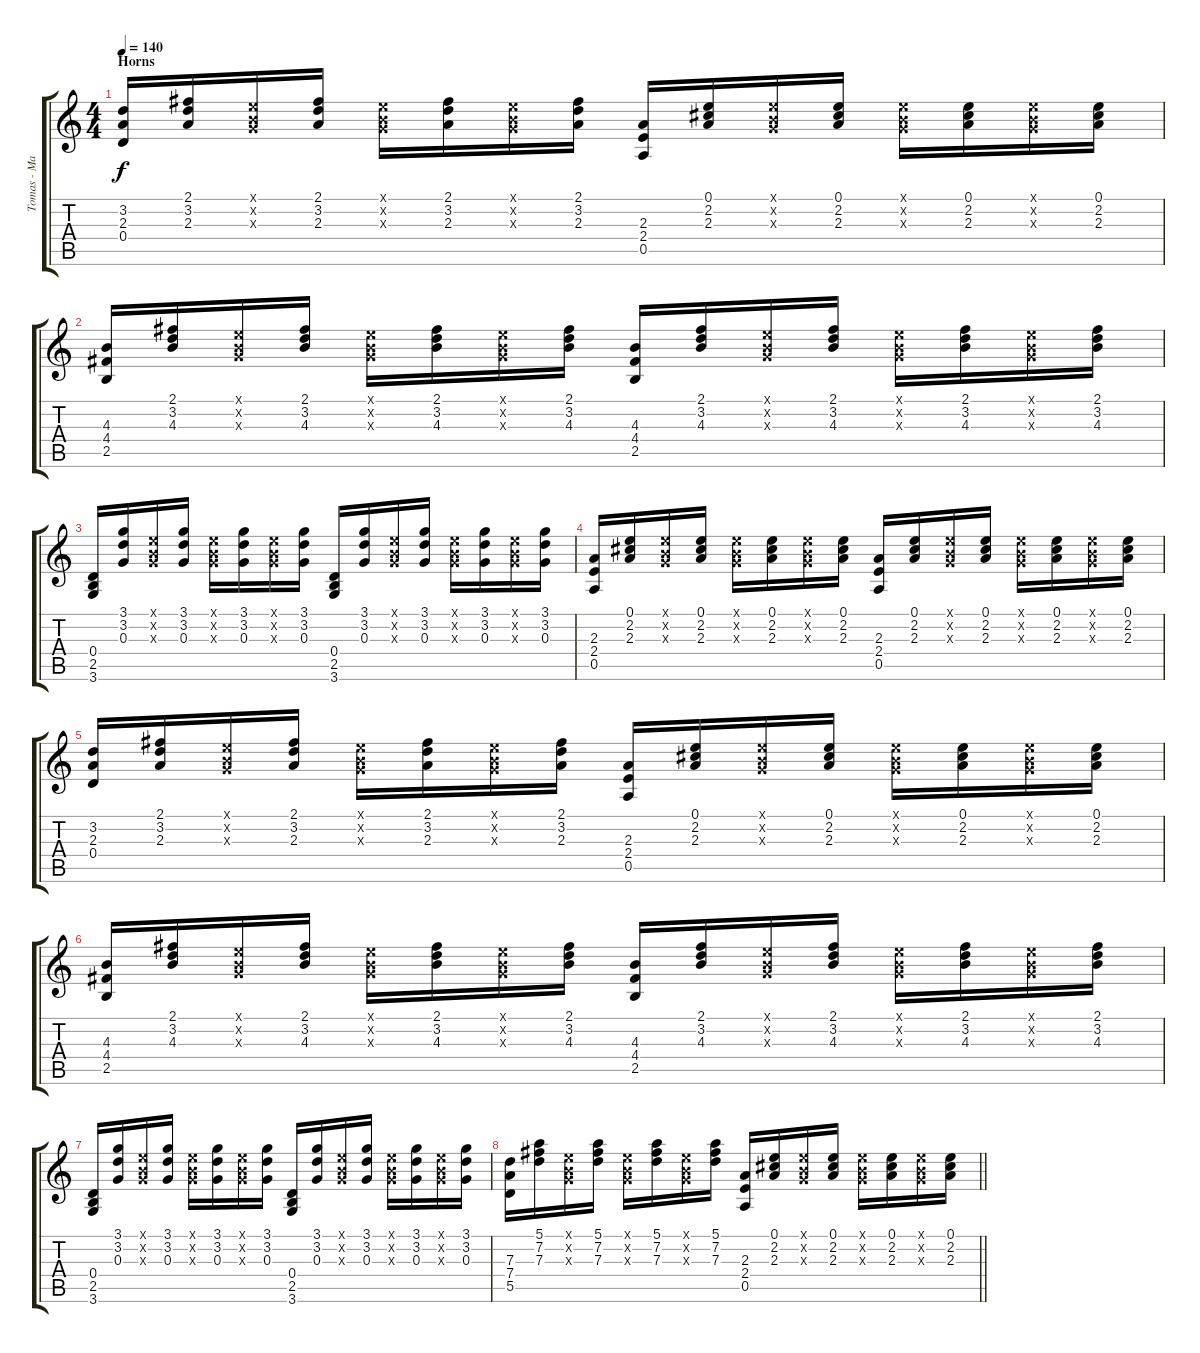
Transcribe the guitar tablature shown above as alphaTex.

\track ("Tomas - Main Guitar" "Tomas - Ma") {instrument electricguitarclean}
\staff {score tabs}
\tuning (E4 B3 G3 D3 A2 E2) {hide}
\ts (4 4)
\section ("" "Horns")
\tempo 140
\clef g2
\ks c
(3.2 2.3 0.4).16{dy f} (2.1 3.2 2.3).16 (0.1{x} 0.2{x} 0.3{x}).16 (2.1 3.2 2.3).16 (0.1{x} 0.2{x} 0.3{x}).16 (2.1 3.2 2.3).16 (0.1{x} 0.2{x} 0.3{x}).16 (2.1 3.2 2.3).16 (2.3 2.4 0.5).16 (0.1 2.2 2.3).16 (0.1{x} 0.2{x} 0.3{x}).16 (0.1 2.2 2.3).16 (0.1{x} 0.2{x} 0.3{x}).16 (0.1 2.2 2.3).16 (0.1{x} 0.2{x} 0.3{x}).16 (0.1 2.2 2.3).16 |
(4.3 4.4 2.5).16 (2.1 3.2 4.3).16 (0.1{x} 0.2{x} 0.3{x}).16 (2.1 3.2 4.3).16 (0.1{x} 0.2{x} 0.3{x}).16 (2.1 3.2 4.3).16 (0.1{x} 0.2{x} 0.3{x}).16 (2.1 3.2 4.3).16 (4.3 4.4 2.5).16 (2.1 3.2 4.3).16 (0.1{x} 0.2{x} 0.3{x}).16 (2.1 3.2 4.3).16 (0.1{x} 0.2{x} 0.3{x}).16 (2.1 3.2 4.3).16 (0.1{x} 0.2{x} 0.3{x}).16 (2.1 3.2 4.3).16 |
(0.4 2.5 3.6).16 (3.1 3.2 0.3).16 (0.1{x} 0.2{x} 0.3{x}).16 (3.1 3.2 0.3).16 (0.1{x} 0.2{x} 0.3{x}).16 (3.1 3.2 0.3).16 (0.1{x} 0.2{x} 0.3{x}).16 (3.1 3.2 0.3).16 (0.4 2.5 3.6).16 (3.1 3.2 0.3).16 (0.1{x} 0.2{x} 0.3{x}).16 (3.1 3.2 0.3).16 (0.1{x} 0.2{x} 0.3{x}).16 (3.1 3.2 0.3).16 (0.1{x} 0.2{x} 0.3{x}).16 (3.1 3.2 0.3).16 |
(2.3 2.4 0.5).16 (0.1 2.2 2.3).16 (0.1{x} 0.2{x} 0.3{x}).16 (0.1 2.2 2.3).16 (0.1{x} 0.2{x} 0.3{x}).16 (0.1 2.2 2.3).16 (0.1{x} 0.2{x} 0.3{x}).16 (0.1 2.2 2.3).16 (2.3 2.4 0.5).16 (0.1 2.2 2.3).16 (0.1{x} 0.2{x} 0.3{x}).16 (0.1 2.2 2.3).16 (0.1{x} 0.2{x} 0.3{x}).16 (0.1 2.2 2.3).16 (0.1{x} 0.2{x} 0.3{x}).16 (0.1 2.2 2.3).16 |
(3.2 2.3 0.4).16 (2.1 3.2 2.3).16 (0.1{x} 0.2{x} 0.3{x}).16 (2.1 3.2 2.3).16 (0.1{x} 0.2{x} 0.3{x}).16 (2.1 3.2 2.3).16 (0.1{x} 0.2{x} 0.3{x}).16 (2.1 3.2 2.3).16 (2.3 2.4 0.5).16 (0.1 2.2 2.3).16 (0.1{x} 0.2{x} 0.3{x}).16 (0.1 2.2 2.3).16 (0.1{x} 0.2{x} 0.3{x}).16 (0.1 2.2 2.3).16 (0.1{x} 0.2{x} 0.3{x}).16 (0.1 2.2 2.3).16 |
(4.3 4.4 2.5).16 (2.1 3.2 4.3).16 (0.1{x} 0.2{x} 0.3{x}).16 (2.1 3.2 4.3).16 (0.1{x} 0.2{x} 0.3{x}).16 (2.1 3.2 4.3).16 (0.1{x} 0.2{x} 0.3{x}).16 (2.1 3.2 4.3).16 (4.3 4.4 2.5).16 (2.1 3.2 4.3).16 (0.1{x} 0.2{x} 0.3{x}).16 (2.1 3.2 4.3).16 (0.1{x} 0.2{x} 0.3{x}).16 (2.1 3.2 4.3).16 (0.1{x} 0.2{x} 0.3{x}).16 (2.1 3.2 4.3).16 |
(0.4 2.5 3.6).16 (3.1 3.2 0.3).16 (0.1{x} 0.2{x} 0.3{x}).16 (3.1 3.2 0.3).16 (0.1{x} 0.2{x} 0.3{x}).16 (3.1 3.2 0.3).16 (0.1{x} 0.2{x} 0.3{x}).16 (3.1 3.2 0.3).16 (0.4 2.5 3.6).16 (3.1 3.2 0.3).16 (0.1{x} 0.2{x} 0.3{x}).16 (3.1 3.2 0.3).16 (0.1{x} 0.2{x} 0.3{x}).16 (3.1 3.2 0.3).16 (0.1{x} 0.2{x} 0.3{x}).16 (3.1 3.2 0.3).16 |
\barLineRight lightlight
(7.3 7.4 5.5).16 (5.1 7.2 7.3).16 (0.1{x} 0.2{x} 0.3{x}).16 (5.1 7.2 7.3).16 (0.1{x} 0.2{x} 0.3{x}).16 (5.1 7.2 7.3).16 (0.1{x} 0.2{x} 0.3{x}).16 (5.1 7.2 7.3).16 (2.3 2.4 0.5).16 (0.1 2.2 2.3).16 (0.1{x} 0.2{x} 0.3{x}).16 (0.1 2.2 2.3).16 (0.1{x} 0.2{x} 0.3{x}).16 (0.1 2.2 2.3).16 (0.1{x} 0.2{x} 0.3{x}).16 (0.1 2.2 2.3).16
